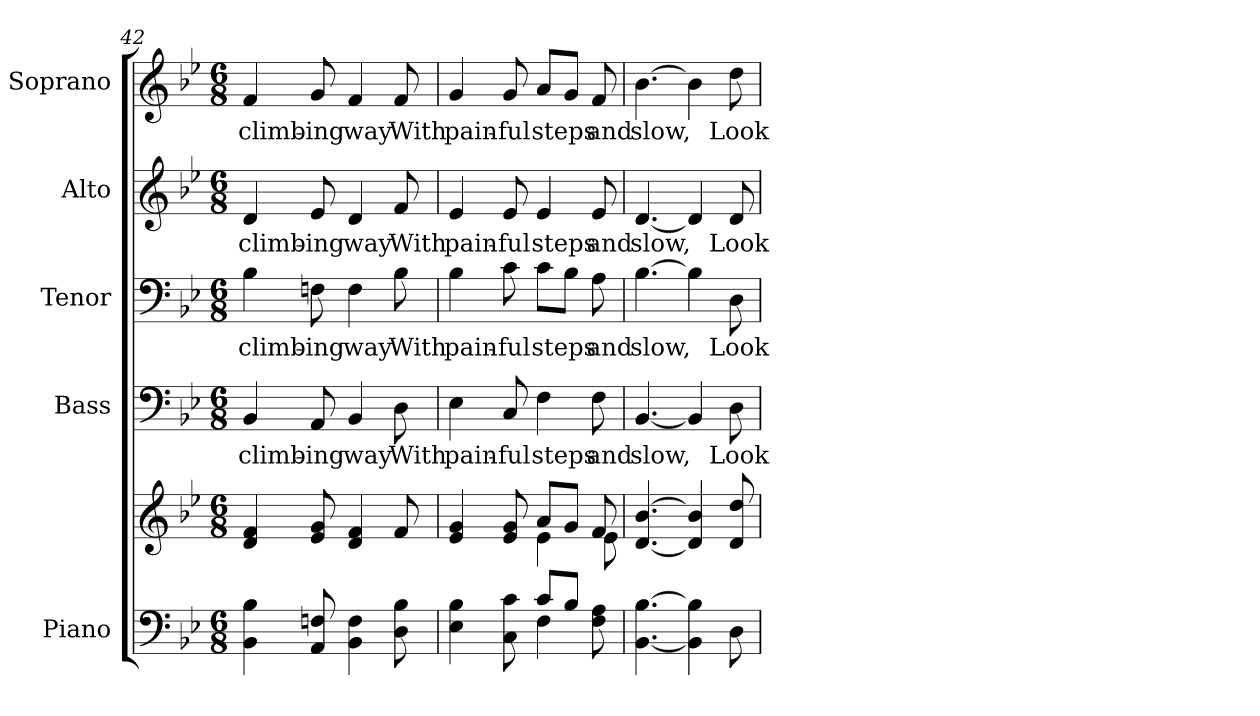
**kern	**kern	**kern	**text	**kern	**text	**kern	**text	**kern	**text
*part5	*part5	*part4	*part4	*part3	*part3	*part2	*part2	*part1	*part1
*staff6	*staff5	*staff4	*staff4	*staff3	*staff3	*staff2	*staff2	*staff1	*staff1
*I"Piano	*	*I"Bass	*	*I"Tenor	*	*I"Alto	*	*I"Soprano	*
*I'Pno.	*	*I'B.	*	*I'T.	*	*I'A.	*	*I'S.	*
*clefF4	*clefG2	*clefF4	*	*clefF4	*	*clefG2	*	*clefG2	*
*k[b-e-]	*k[b-e-]	*k[b-e-]	*	*k[b-e-]	*	*k[b-e-]	*	*k[b-e-]	*
*B-:	*B-:	*B-:	*	*B-:	*	*B-:	*	*B-:	*
*M6/8	*M6/8	*M6/8	*	*M6/8	*	*M6/8	*	*M6/8	*
=42	=42	=42	=42	=42	=42	=42	=42	=42	=42
!	!	!	!LO:LY:b:color=#000000	!	!	!	!	!	!
!	!	!	!	!	!LO:LY:b:color=#000000	!	!	!	!
!	!	!	!	!	!	!	!LO:LY:b:color=#000000	!	!
!	!	!	!	!	!	!	!	!	!LO:LY:b:color=#000000
4BB-i\ 4B-i	4di/ 4fi	4BB-i/	climb-	4B-i\	climb-	4di/	climb-	4fi/	climb-
!	!	!	!LO:LY:b:color=#000000	!	!	!	!	!	!
!	!	!	!	!	!LO:LY:b:color=#000000	!	!	!	!
!	!	!	!	!	!	!	!LO:LY:b:color=#000000	!	!
!	!	!	!	!	!	!	!	!	!LO:LY:b:color=#000000
8AAi/ 8Fni	8e-i/ 8gi	8AAi/	-ing	8Fni\	-ing	8e-i/	-ing	8gi/	-ing
!	!	!	!LO:LY:b:color=#000000	!	!	!	!	!	!
!	!	!	!	!	!LO:LY:b:color=#000000	!	!	!	!
!	!	!	!	!	!	!	!LO:LY:b:color=#000000	!	!
!	!	!	!	!	!	!	!	!	!LO:LY:b:color=#000000
4BB-i\ 4Fi	4di/ 4fi	4BB-i/	way	4Fi\	way	4di/	way	4fi/	way
!	!	!	!LO:LY:b:color=#000000	!	!	!	!	!	!
!	!	!	!	!	!LO:LY:b:color=#000000	!	!	!	!
!	!	!	!	!	!	!	!LO:LY:b:color=#000000	!	!
!	!	!	!	!	!	!	!	!	!LO:LY:b:color=#000000
8Di\ 8B-i	8fi/	8Di\	With	8B-i\	With	8fi/	With	8fi/	With
!!LO:PB:g=z
=43	=43	=43	=43	=43	=43	=43	=43	=43	=43
*^	*^	*	*	*	*	*	*	*	*
!	!	!	!	!	!LO:LY:b:color=#000000	!	!	!	!	!	!
!	!	!	!	!	!	!	!LO:LY:b:color=#000000	!	!	!	!
!	!	!	!	!	!	!	!	!	!LO:LY:b:color=#000000	!	!
!	!	!	!	!	!	!	!	!	!	!	!LO:LY:b:color=#000000
4E-i\ 4B-i	4.ryy	4e-i/ 4gi	4.ryy	4E-i\	pain-	4B-i\	pain-	4e-i/	pain-	4gi/	pain-
!	!	!	!	!	!LO:LY:b:color=#000000	!	!	!	!	!	!
!	!	!	!	!	!	!	!LO:LY:b:color=#000000	!	!	!	!
!	!	!	!	!	!	!	!	!	!LO:LY:b:color=#000000	!	!
!	!	!	!	!	!	!	!	!	!	!	!LO:LY:b:color=#000000
8Ci\ 8ci	.	8e-i/ 8gi	.	8Ci/	-ful	8ci\	-ful	8e-i/	-ful	8gi/	-ful
!	!	!	!	!	!LO:LY:b:color=#000000	!	!	!	!	!	!
!	!	!	!	!	!	!	!LO:LY:b:color=#000000	!	!	!	!
!	!	!	!	!	!	!	!	!	!LO:LY:b:color=#000000	!	!
!	!	!	!	!	!	!	!	!	!	!	!LO:LY:b:color=#000000
8ci/L	4Fi\	8ai/L	4e-i\	4Fi\	steps	8ci\L	steps	4e-i/	steps	8ai/L	steps
8B-i/J	.	8gi/J	.	.	.	8B-i\J	.	.	.	8gi/J	.
!	!	!	!	!	!LO:LY:b:color=#000000	!	!	!	!	!	!
!	!	!	!	!	!	!	!LO:LY:b:color=#000000	!	!	!	!
!	!	!	!	!	!	!	!	!	!LO:LY:b:color=#000000	!	!
!	!	!	!	!	!	!	!	!	!	!	!LO:LY:b:color=#000000
8Fi\ 8Ai	8ryy	8fi/	8e-i\	8Fi\	and	8Ai\	and	8e-i/	and	8fi/	and
*v	*v	*	*	*	*	*	*	*	*	*	*
*	*v	*v	*	*	*	*	*	*	*	*
=44	=44	=44	=44	=44	=44	=44	=44	=44	=44
*^	*^	*	*	*	*	*	*	*	*
!	!	!	!	!	!LO:LY:b:color=#000000	!	!	!	!	!	!
*v	*v	*	*	*	*	*	*	*	*	*	*
*	*v	*v	*	*	*	*	*	*	*	*
*^	*^	*	*	*	*	*	*	*	*
!	!	!	!	!	!	!	!LO:LY:b:color=#000000	!	!	!	!
*v	*v	*	*	*	*	*	*	*	*	*	*
*	*v	*v	*	*	*	*	*	*	*	*
*^	*^	*	*	*	*	*	*	*	*
!	!	!	!	!	!	!	!	!	!LO:LY:b:color=#000000	!	!
*v	*v	*	*	*	*	*	*	*	*	*	*
*	*v	*v	*	*	*	*	*	*	*	*
*^	*^	*	*	*	*	*	*	*	*
!	!	!	!	!	!	!	!	!	!	!	!LO:LY:b:color=#000000
*v	*v	*	*	*	*	*	*	*	*	*	*
*	*v	*v	*	*	*	*	*	*	*	*
[<4.BB-i\ [>4.B-i	[<4.di/ [>4.b-i	[<4.BB-i/	slow,	[>4.B-i\	slow,	[<4.di/	slow,	[>4.b-i\	slow,
4BB-i\] 4B-i]	4di/] 4b-i]	4BB-i/]	.	4B-i\]	.	4di/]	.	4b-i\]	.
!	!	!	!LO:LY:b:color=#000000	!	!	!	!	!	!
!	!	!	!	!	!LO:LY:b:color=#000000	!	!	!	!
!	!	!	!	!	!	!	!LO:LY:b:color=#000000	!	!
!	!	!	!	!	!	!	!	!	!LO:LY:b:color=#000000
8Di\	8di/ 8ddi	8Di\	Look	8Di\	Look	8di/	Look	8ddi\	Look
=	=	=	=	=	=	=	=	=	=
*-	*-	*-	*-	*-	*-	*-	*-	*-	*-
